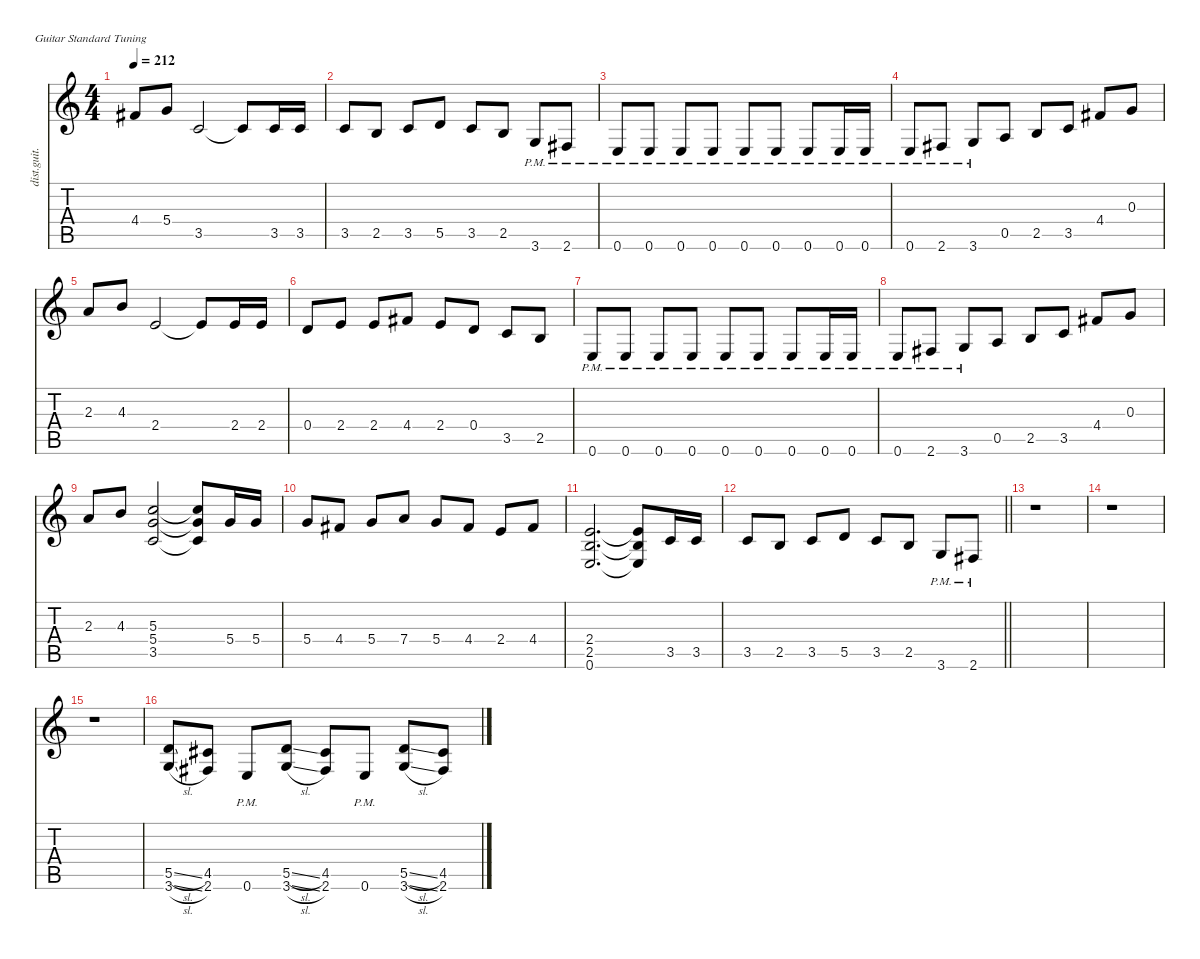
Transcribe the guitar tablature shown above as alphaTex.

\defaultSystemsLayout 4
\hideDynamics
\bracketExtendMode nobrackets
\otherSystemsTrackNameOrientation horizontal
\track ("Kirk Hammett" "dist.guit.") {instrument distortionguitar}
\staff {score tabs}
\tuning (E4 B3 G3 D3 A2 E2)
\ts (4 4)
\tempo 212
\clef g2
\ks c
4.4{acc #}.8{dy fff} 5.4.8 3.5.2 3.5{t}.8{dy f} 3.5.16{dy fff} 3.5.16 |
3.5.8 2.5.8 3.5.8 5.5.8 3.5.8 2.5.8 3.6{pm}.8 2.6{pm acc #}.8 |
0.6{pm}.8 0.6{pm}.8 0.6{pm}.8 0.6{pm}.8 0.6{pm}.8 0.6{pm}.8 0.6{pm}.8 0.6{pm}.16 0.6{pm}.16{dy f} |
0.6{pm}.8{dy fff} 2.6{pm acc #}.8 3.6{pm}.8 0.5.8 2.5.8 3.5.8 4.4{acc #}.8 0.3.8{dy f} |
2.3.8 4.3.8 2.4.2 2.4{t}.8 2.4.16 2.4.16 |
0.4.8 2.4.8 2.4.8 4.4{acc #}.8 2.4.8 0.4.8 3.5.8 2.5.8 |
0.6{pm}.8{dy fff} 0.6{pm}.8 0.6{pm}.8 0.6{pm}.8 0.6{pm}.8 0.6{pm}.8 0.6{pm}.8 0.6{pm}.16 0.6{pm}.16{dy f} |
0.6{pm}.8{dy fff} 2.6{pm acc #}.8 3.6{pm}.8 0.5.8 2.5.8 3.5.8 4.4{acc #}.8 0.3.8{dy f} |
2.3.8 4.3.8 (5.3 5.4 3.5).2{dy ff} (5.3{t} 5.4{t} 3.5{t}).8{dy f} 5.4.16 5.4.16 |
5.4.8 4.4{acc #}.8 5.4.8 7.4.8 5.4.8 4.4{acc #}.8 2.4.8 4.4{acc #}.8 |
(2.4 2.5 0.6).2{d dy ff} (2.4{t} 2.5{t} 0.6{t}).8{dy f} 3.5.16{dy fff} 3.5.16 |
\barLineRight lightlight
3.5.8 2.5.8 3.5.8 5.5.8 3.5.8 2.5.8 3.6{pm}.8 2.6{pm acc #}.8 |
r.1 |
r.1 |
r.1 |
(5.5{sl} 3.6{sl}).8 (4.5{acc #} 2.6{acc #}).8 0.6{pm}.8{dy mf} (5.5{sl} 3.6{sl}).8{dy fff} (4.5{acc #} 2.6{acc #}).8 0.6{pm}.8{dy mf} (5.5{sl} 3.6{sl}).8{dy fff} (4.5{acc #} 2.6{acc #}).8
